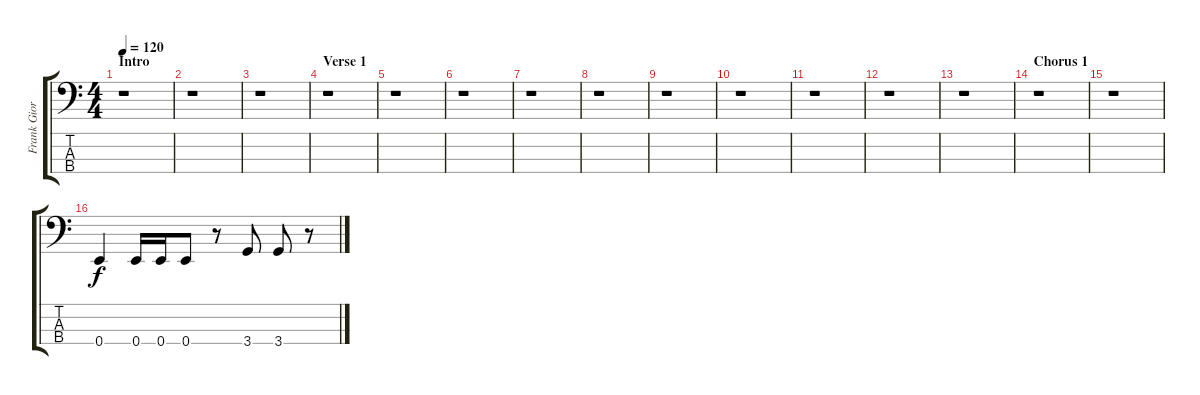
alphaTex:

\track ("Frank Giordano" "Frank Gior") {instrument electricbasspick}
\staff {score tabs}
\tuning (G2 D2 A1 E1) {hide}
\ts (4 4)
\section ("" "Intro")
\tempo 120
\clef f4
\ks c
r.1{dy f instrument electricbasspick} |
r.1 |
r.1 |
\section ("" "Verse 1")
r.1 |
r.1 |
r.1 |
r.1 |
r.1 |
r.1 |
r.1 |
r.1 |
r.1 |
r.1 |
\section ("" "Chorus 1")
r.1 |
r.1 |
0.4.4 0.4.16 0.4.16 0.4.8 r.8 3.4.8 3.4.8 r.8
